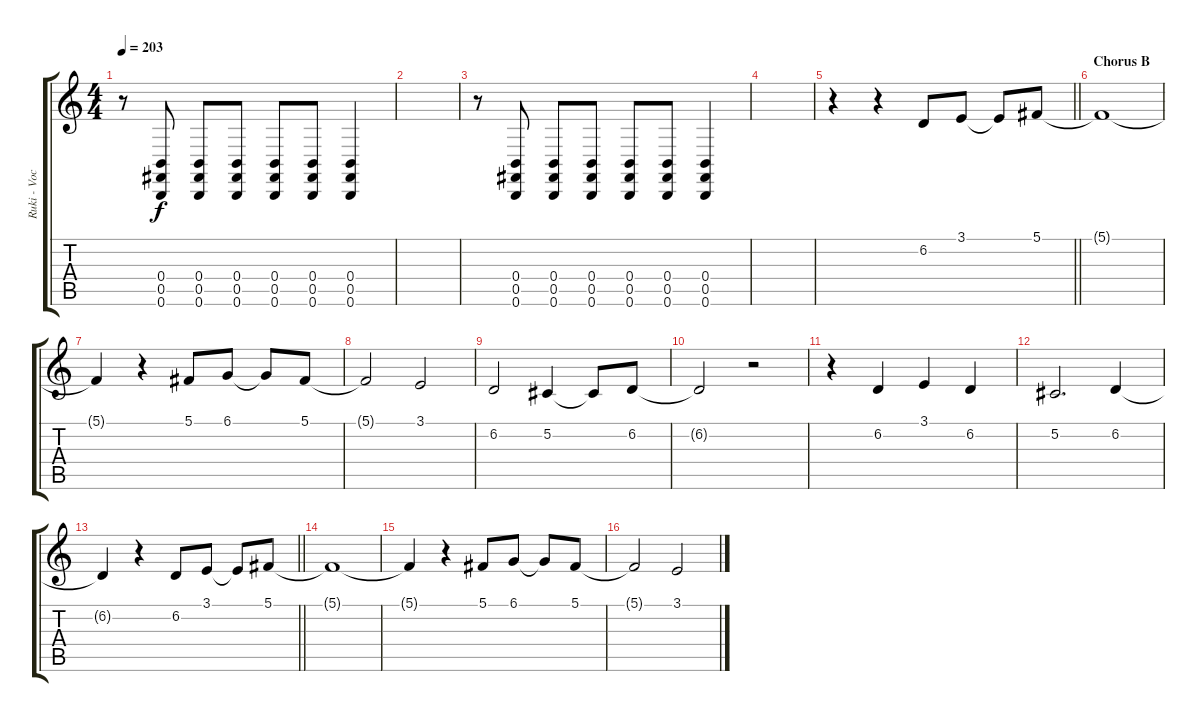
\track ("Ruki - Vocals" "Ruki - Voc") {instrument lead6voice}
\staff {score tabs}
\tuning (Db4 Ab3 E3 B2 Gb2 B1) {hide}
\ts (4 4)
\tempo 203
\clef g2
\ks c
r.8{dy f} (0.4 0.5 0.6).8 (0.4 0.5 0.6).8 (0.4 0.5 0.6).8 (0.4 0.5 0.6).8 (0.4 0.5 0.6).8 (0.4 0.5 0.6).4 |
|
r.8 (0.4 0.5 0.6).8 (0.4 0.5 0.6).8 (0.4 0.5 0.6).8 (0.4 0.5 0.6).8 (0.4 0.5 0.6).8 (0.4 0.5 0.6).4 |
|
\barLineRight lightlight
r.4 r.4 6.2.8 3.1.8 3.1{t}.8 5.1.8 |
\section ("" "Chorus B")
5.1{t}.1 |
5.1{t}.4 r.4 5.1.8 6.1.8 6.1{t}.8 5.1.8 |
5.1{t}.2 3.1.2 |
6.2.2 5.2.4 5.2{t}.8 6.2.8 |
6.2{t}.2 r.2 |
r.4 6.2.4 3.1.4 6.2.4 |
5.2.2{d} 6.2.4 |
\barLineRight lightlight
6.2{t}.4 r.4 6.2.8 3.1.8 3.1{t}.8 5.1.8 |
\section ("" "")
5.1{t}.1 |
5.1{t}.4 r.4 5.1.8 6.1.8 6.1{t}.8 5.1.8 |
5.1{t}.2 3.1.2
